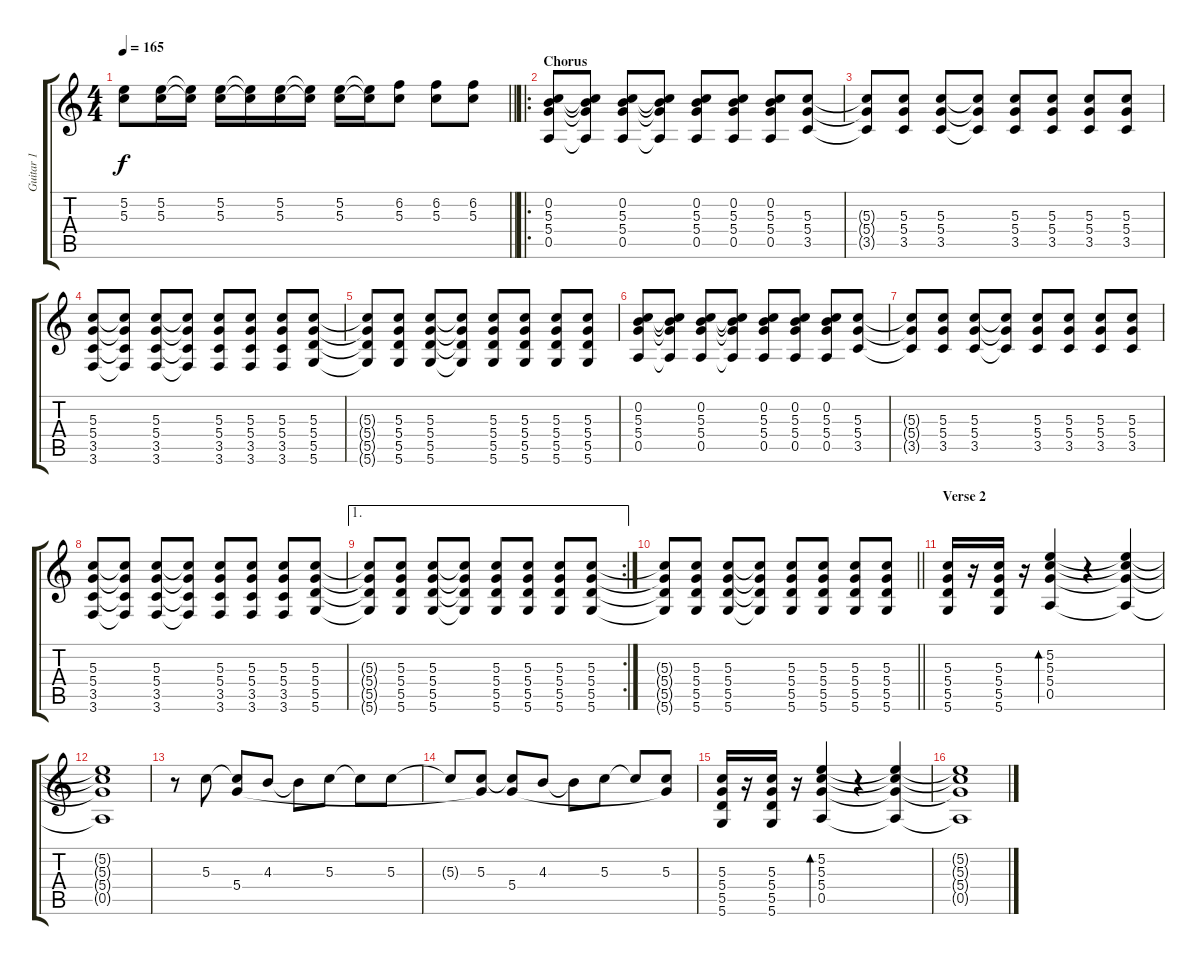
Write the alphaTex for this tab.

\track ("Guitar 1" "Guitar 1") {instrument overdrivenguitar}
\staff {score tabs}
\tuning (E4 B3 G3 D3 A2 D2) {hide}
\ts (4 4)
\tempo 165
\clef g2
\barLineRight lightlight
\ks c
(5.2{t} 5.3{t}).8{dy f} (5.2 5.3).16 (5.2{t} 5.3{t}).16 (5.2 5.3).16 (5.2{t} 5.3{t}).16 (5.2 5.3).16 (5.2{t} 5.3{t}).16 (5.2 5.3).16 (5.2{t} 5.3{t}).16 (6.2 5.3).8 (6.2 5.3).8 (6.2 5.3).8 |
\ro
\section ("" "Chorus")
(0.2 5.3 5.4 0.5).8{volume 10 balance 11} (0.2{t} 5.3{t} 5.4{t} 0.5{t}).8 (0.2 5.3 5.4 0.5).8 (0.2{t} 5.3{t} 5.4{t} 0.5{t}).8 (0.2 5.3 5.4 0.5).8 (0.2 5.3 5.4 0.5).8 (0.2 5.3 5.4 0.5).8 (5.3 5.4 3.5).8 |
(5.3{t} 5.4{t} 3.5{t}).8 (5.3 5.4 3.5).8 (5.3 5.4 3.5).8 (5.3{t} 5.4{t} 3.5{t}).8 (5.3 5.4 3.5).8 (5.3 5.4 3.5).8 (5.3 5.4 3.5).8 (5.3 5.4 3.5).8 |
(5.3 5.4 3.5 3.6).8 (5.3{t} 5.4{t} 3.5{t} 3.6{t}).8 (5.3 5.4 3.5 3.6).8 (5.3{t} 5.4{t} 3.5{t} 3.6{t}).8 (5.3 5.4 3.5 3.6).8 (5.3 5.4 3.5 3.6).8 (5.3 5.4 3.5 3.6).8 (5.3 5.4 5.5 5.6).8 |
(5.3{t} 5.4{t} 5.5{t} 5.6{t}).8 (5.3 5.4 5.5 5.6).8 (5.3 5.4 5.5 5.6).8 (5.3{t} 5.4{t} 5.5{t} 5.6{t}).8 (5.3 5.4 5.5 5.6).8 (5.3 5.4 5.5 5.6).8 (5.3 5.4 5.5 5.6).8 (5.3 5.4 5.5 5.6).8 |
(0.2 5.3 5.4 0.5).8 (0.2{t} 5.3{t} 5.4{t} 0.5{t}).8 (0.2 5.3 5.4 0.5).8 (0.2{t} 5.3{t} 5.4{t} 0.5{t}).8 (0.2 5.3 5.4 0.5).8 (0.2 5.3 5.4 0.5).8 (0.2 5.3 5.4 0.5).8 (5.3 5.4 3.5).8 |
(5.3{t} 5.4{t} 3.5{t}).8 (5.3 5.4 3.5).8 (5.3 5.4 3.5).8 (5.3{t} 5.4{t} 3.5{t}).8 (5.3 5.4 3.5).8 (5.3 5.4 3.5).8 (5.3 5.4 3.5).8 (5.3 5.4 3.5).8 |
(5.3 5.4 3.5 3.6).8 (5.3{t} 5.4{t} 3.5{t} 3.6{t}).8 (5.3 5.4 3.5 3.6).8 (5.3{t} 5.4{t} 3.5{t} 3.6{t}).8 (5.3 5.4 3.5 3.6).8 (5.3 5.4 3.5 3.6).8 (5.3 5.4 3.5 3.6).8 (5.3 5.4 5.5 5.6).8 |
\ae 1
\rc 2
(5.3{t} 5.4{t} 5.5{t} 5.6{t}).8 (5.3 5.4 5.5 5.6).8 (5.3 5.4 5.5 5.6).8 (5.3{t} 5.4{t} 5.5{t} 5.6{t}).8 (5.3 5.4 5.5 5.6).8 (5.3 5.4 5.5 5.6).8 (5.3 5.4 5.5 5.6).8 (5.3 5.4 5.5 5.6).8 |
\barLineRight lightlight
(5.3{t} 5.4{t} 5.5{t} 5.6{t}).8 (5.3 5.4 5.5 5.6).8 (5.3 5.4 5.5 5.6).8 (5.3{t} 5.4{t} 5.5{t} 5.6{t}).8 (5.3 5.4 5.5 5.6).8 (5.3 5.4 5.5 5.6).8 (5.3 5.4 5.5 5.6).8 (5.3 5.4 5.5 5.6).8 |
\section ("" "Verse 2")
(5.3 5.4 5.5 5.6).16 r.16 (5.3 5.4 5.5 5.6).16 r.16 (5.2 5.3 5.4 0.5).4{bd 60 volume 2} r.4 (5.2{t} 5.3{t} 5.4{t} 0.5{t}).4 |
(5.2{t} 5.3{t} 5.4{t} 0.5{t}).1 |
r.8{volume 11} 5.3.8 (5.3{t} 5.4).8 4.3.8 4.3{t}.8 5.3.8 5.3{t}.8 5.3.8 |
5.3{t}.8 (5.3 5.4{t}).8 (5.3{t} 5.4).8 4.3.8 4.3{t}.8 5.3.8 5.3{t}.8 (5.3 5.4{t}).8 |
(5.3 5.4 5.5 5.6).16 r.16 (5.3 5.4 5.5 5.6).16 r.16 (5.2 5.3 5.4 0.5).4{bd 60 volume 2} r.4 (5.2{t} 5.3{t} 5.4{t} 0.5{t}).4 |
(5.2{t} 5.3{t} 5.4{t} 0.5{t}).1
